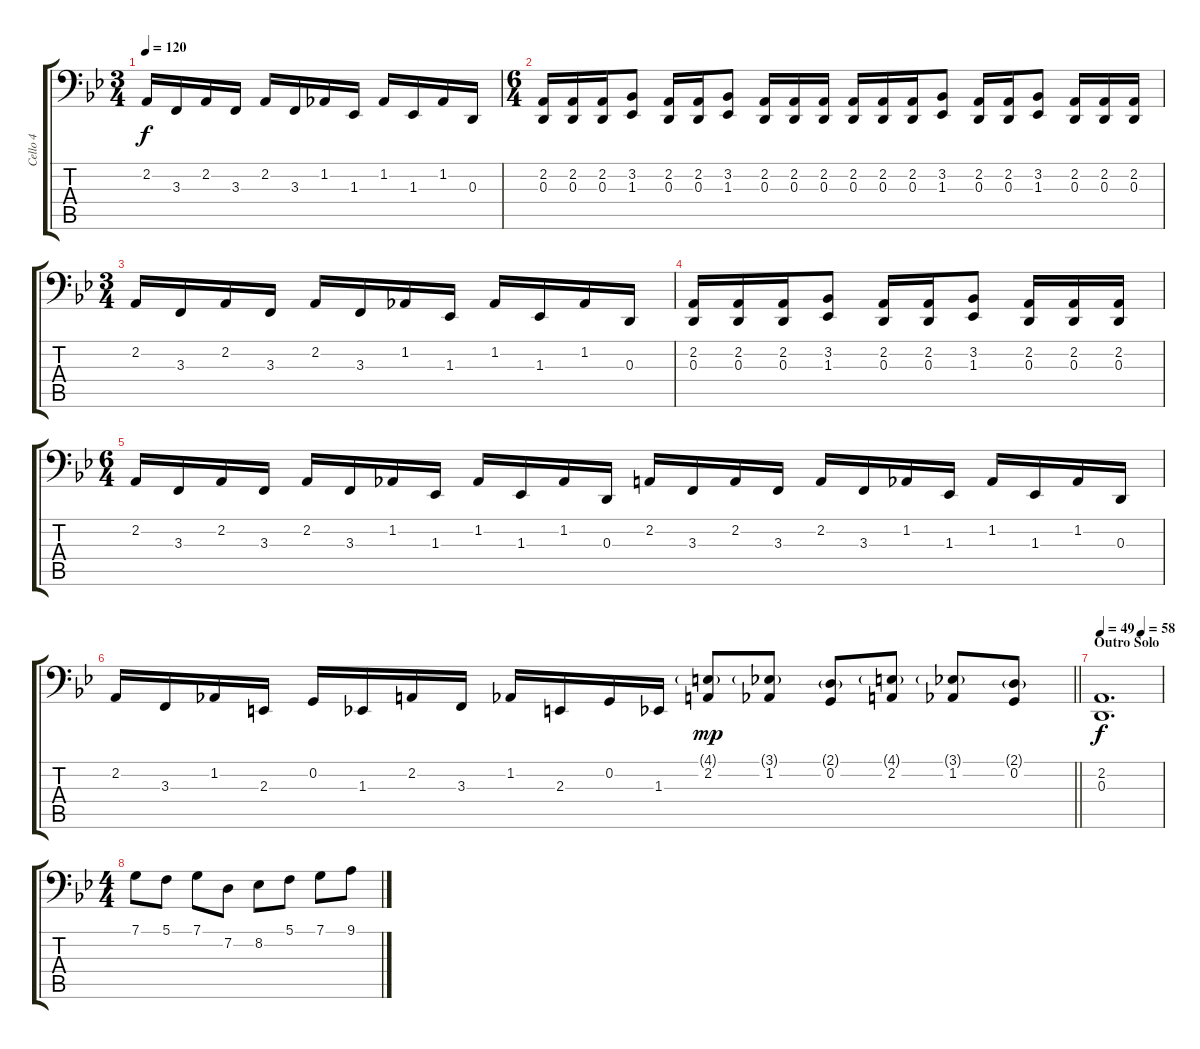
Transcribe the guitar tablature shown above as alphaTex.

\track ("Cello 4" "Cello 4") {instrument cello}
\staff {score tabs}
\tuning (C3 G2 D2 A1 E1 B0) {hide}
\ts (3 4)
\tempo 120
\clef f4
\ks bb
2.2.16{dy f} 3.3.16 2.2.16 3.3.16 2.2.16 3.3.16 1.2.16 1.3.16 1.2.16 1.3.16 1.2.16 0.3.16 |
\ts (6 4)
(2.2 0.3).16 (2.2 0.3).16 (2.2 0.3).16 (3.2 1.3).8 (2.2 0.3).16 (2.2 0.3).16 (3.2 1.3).8 (2.2 0.3).16 (2.2 0.3).16 (2.2 0.3).16 (2.2 0.3).16 (2.2 0.3).16 (2.2 0.3).16 (3.2 1.3).8 (2.2 0.3).16 (2.2 0.3).16 (3.2 1.3).8 (2.2 0.3).16 (2.2 0.3).16 (2.2 0.3).16 |
\ts (3 4)
2.2.16 3.3.16 2.2.16 3.3.16 2.2.16 3.3.16 1.2.16 1.3.16 1.2.16 1.3.16 1.2.16 0.3.16 |
(2.2 0.3).16 (2.2 0.3).16 (2.2 0.3).16 (3.2 1.3).8 (2.2 0.3).16 (2.2 0.3).16 (3.2 1.3).8 (2.2 0.3).16 (2.2 0.3).16 (2.2 0.3).16 |
\ts (6 4)
2.2.16 3.3.16 2.2.16 3.3.16 2.2.16 3.3.16 1.2.16 1.3.16 1.2.16 1.3.16 1.2.16 0.3.16 2.2.16 3.3.16 2.2.16 3.3.16 2.2.16 3.3.16 1.2.16 1.3.16 1.2.16 1.3.16 1.2.16 0.3.16 |
\barLineRight lightlight
2.2.16 3.3.16 1.2.16 2.3.16 0.2.16 1.3.16 2.2.16 3.3.16 1.2.16 2.3.16 0.2.16 1.3.16 (4.1{g} 2.2).8{dy mp} (3.1{g} 1.2).8 (2.1{g} 0.2).8 (4.1{g} 2.2).8 (3.1{g} 1.2).8 (2.1{g} 0.2).8 |
\section ("" "Outro Solo")
\tempo 49
\tempo (58 0.6666666666666666)
(2.2 0.3).1{d dy f volume 0} |
\ts (4 4)
7.1.8{volume 8 balance 8 instrument cello} 5.1.8 7.1.8 7.2.8 8.2.8 5.1.8 7.1.8 9.1.8
